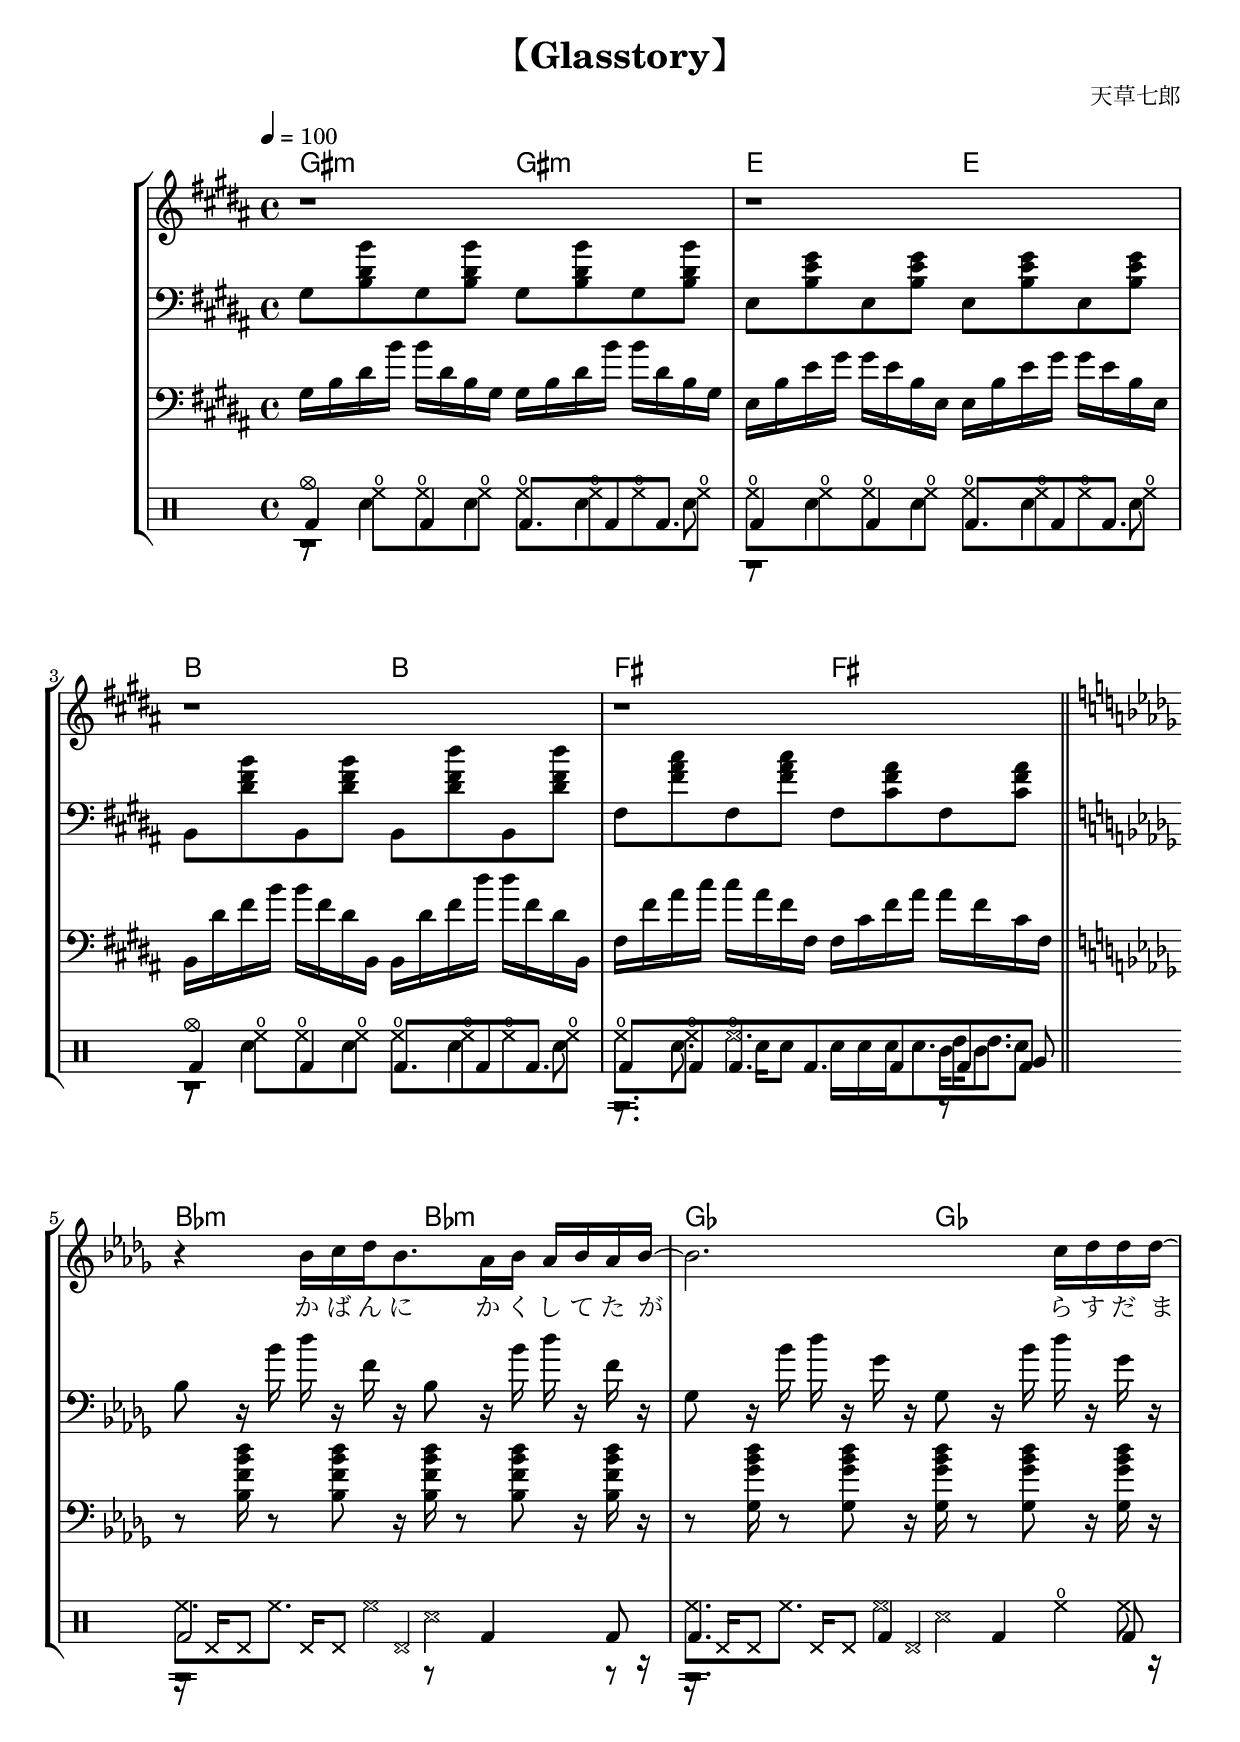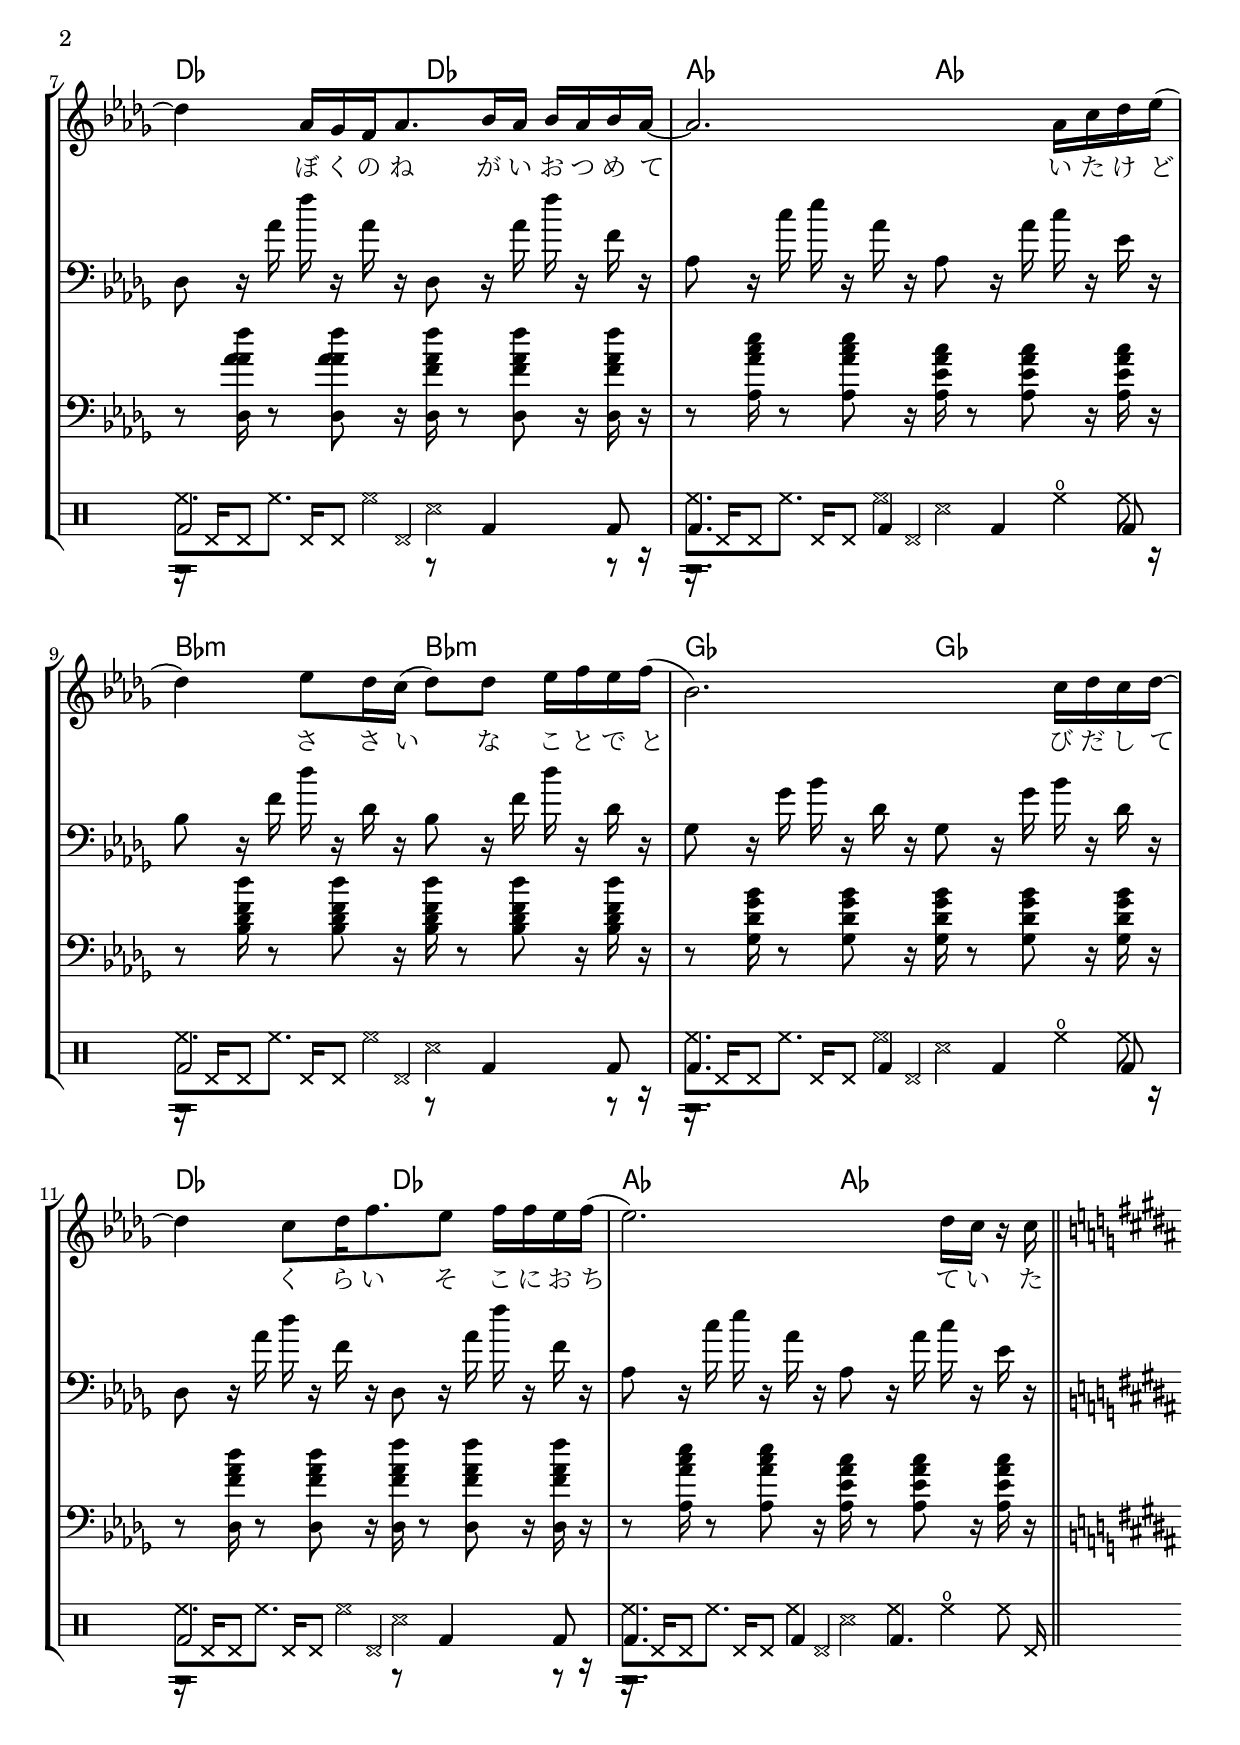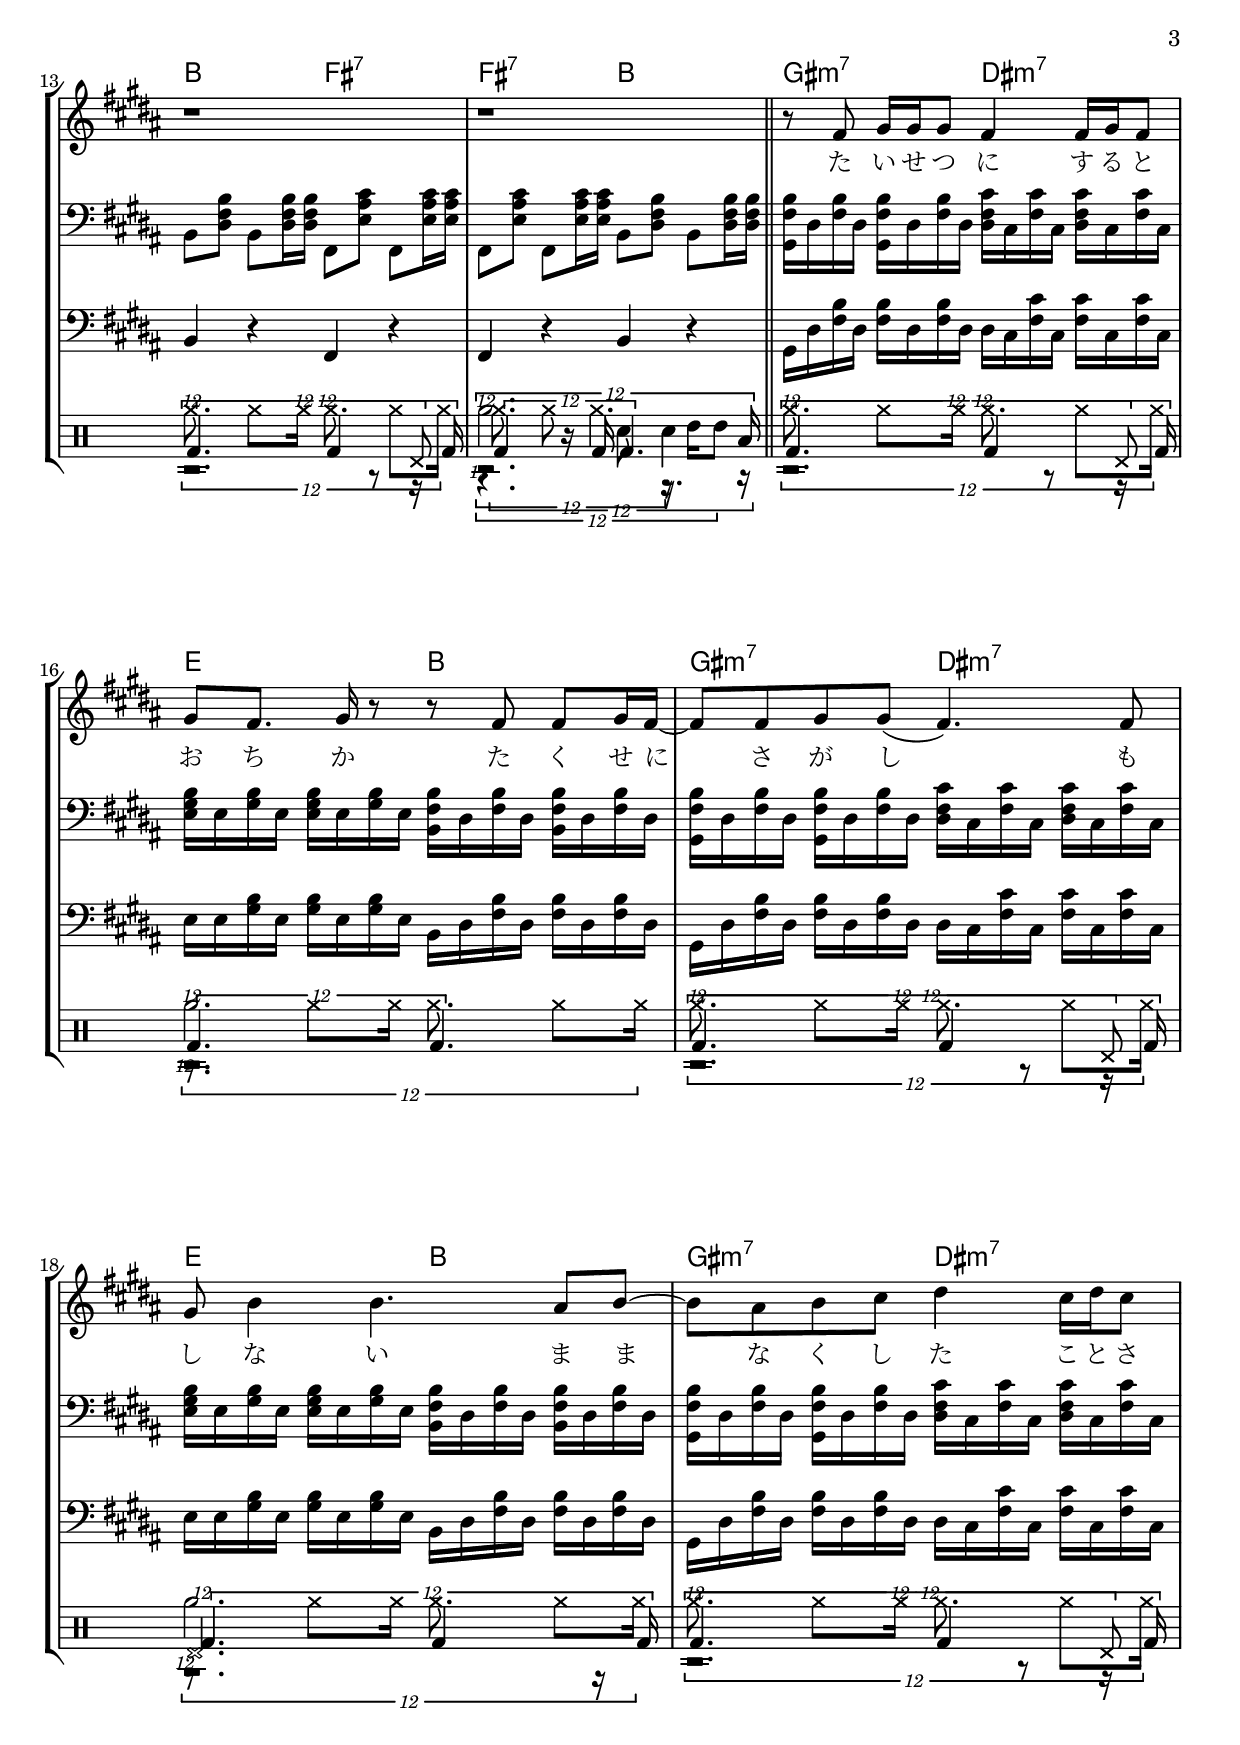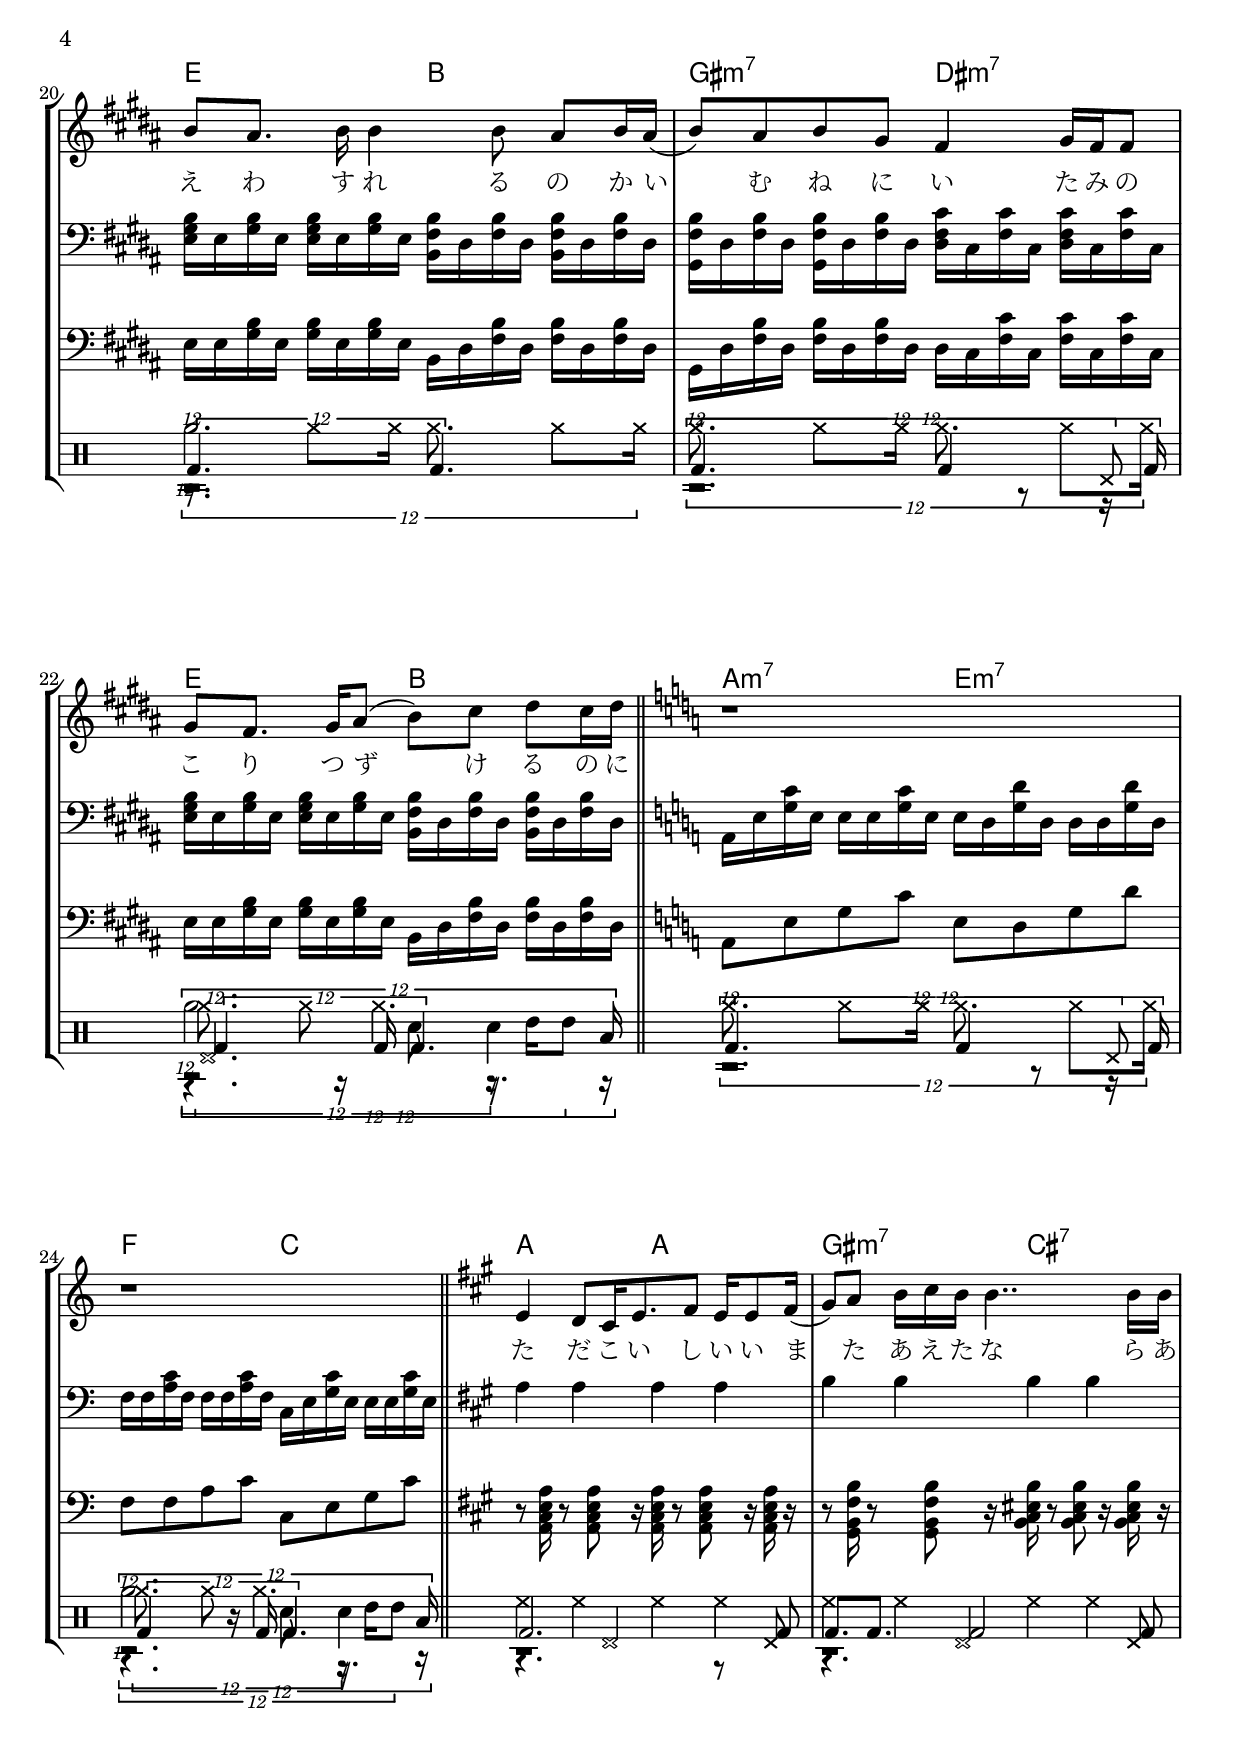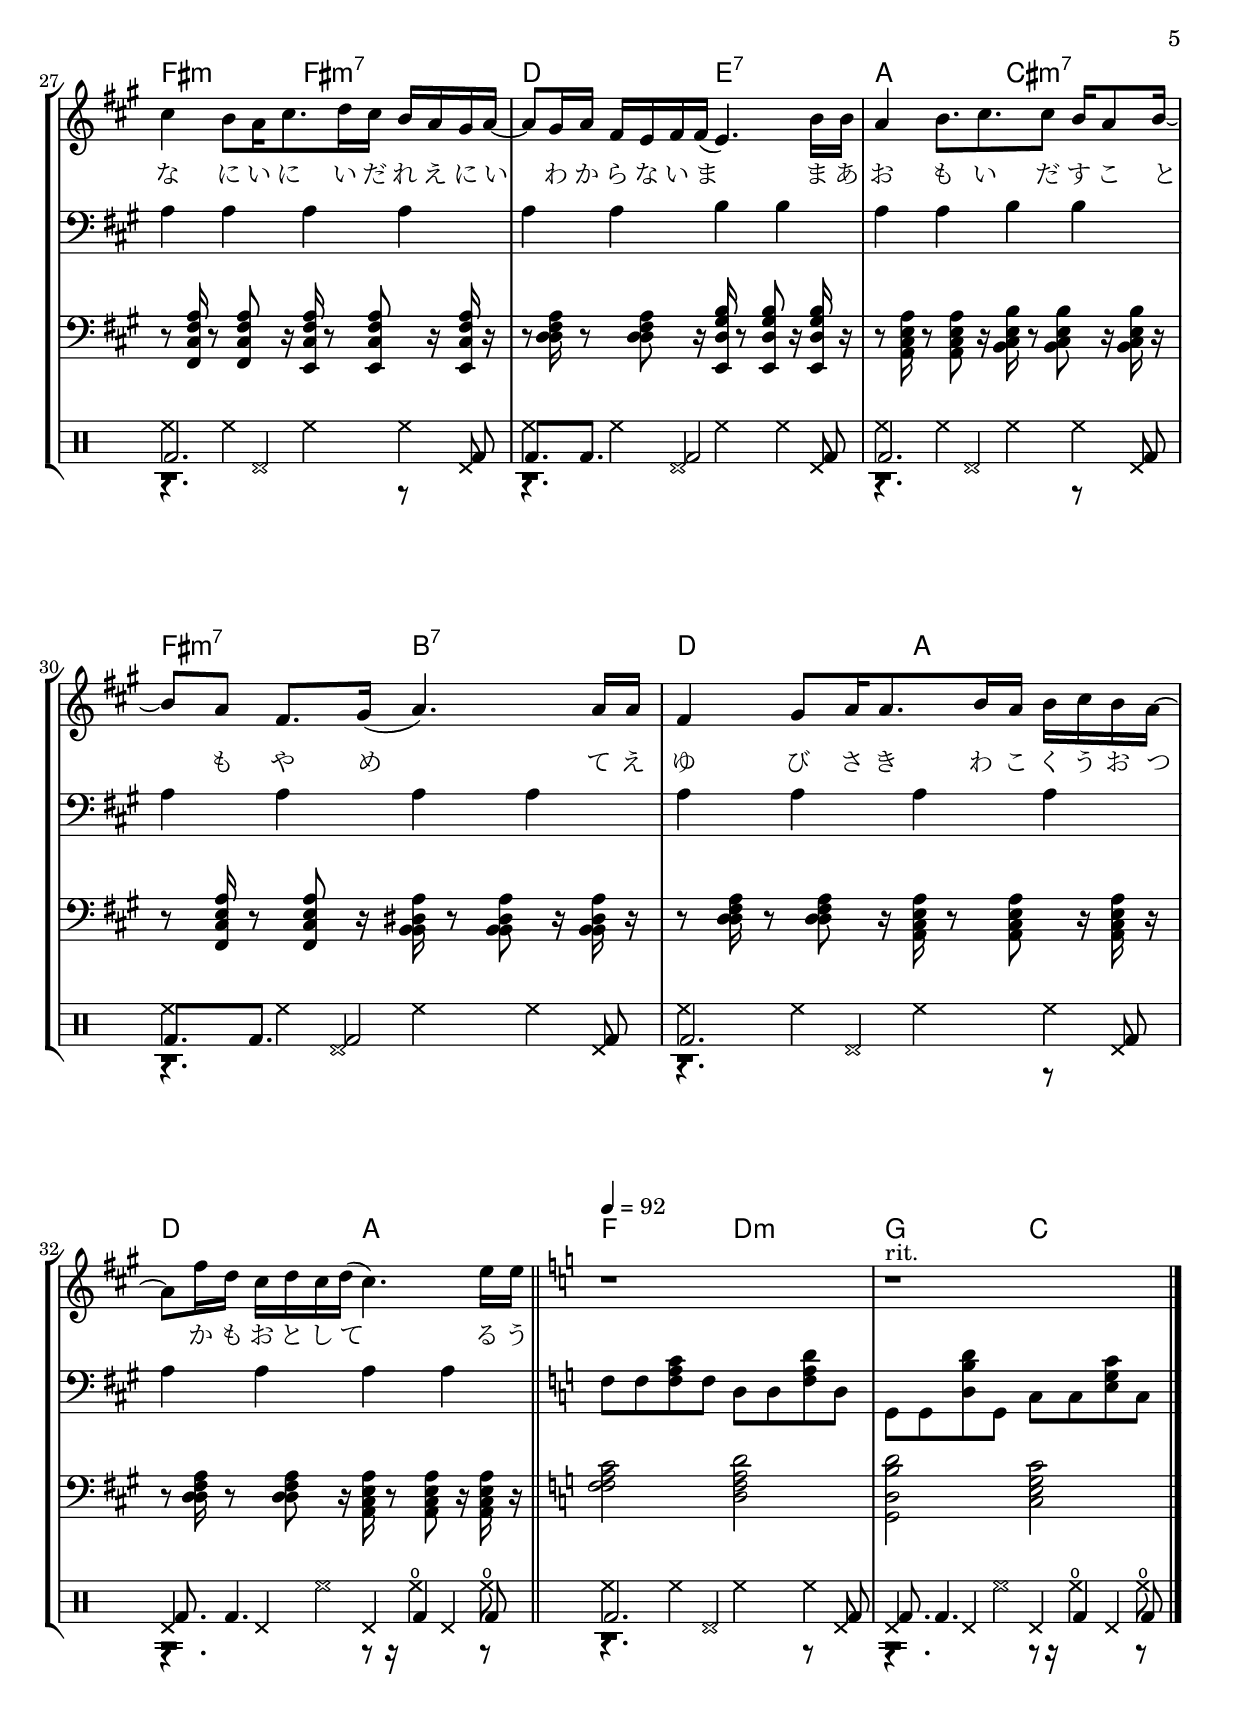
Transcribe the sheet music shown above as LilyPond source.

\version "2.12.1"

\header {
	title = \markup {【Glasstory】}
	composer = \markup \center-column {天草七郎}
}

harmony = \chordmode {
	gis2:m gis:m e e b b fis fis 

	bes:m bes:m ges ges des des as as bes:m bes:m ges ges des des as as 

	b fis:7 fis:7 b 

	gis:min7 dis:min7 e b gis:min7 dis:min7 e b gis:min7 dis:min7 e b gis:min7 dis:min7 e b 

	a:min7 e:min7 f c 

	a a gis:min7 cis:7 fis:m fis:min7 d e:7 a cis:min7 fis:min7 b:7 d a d a 

	f d:m g c 
}

melody = {
	\key b \major
	\tempo 4 = 100
	r1 | r1 | r1 | r1   
	\set Staff.midiInstrument = #"mmi0.40"
		\key des \major
r4 bes'16  c''16  des''16  bes'8.  as'16  bes'16  as'16  bes'16  as'16  bes'16~ 
	bes'2.  c''16  des''16  des''16  des''16~ 
	des''4  as'16  ges'16  f'16  as'8.  bes'16  as'16  bes'16  as'16  bes'16  as'16~ 
	as'2.  as'16  c''16  des''16  es''16 
	(des''4)  es''8  des''16  c''16  (des''8)  des''8  es''16  f''16  es''16  f''16 
	(bes'2.)  c''16  des''16  c''16  des''16~ 
	des''4  c''8  des''16  f''8.  es''8  f''16  f''16  es''16  f''16 
	(es''2.)  des''16  c''16  r16  c''16
	\key b \major
	r1 | r1   
	\set Staff.midiInstrument = #"mmi0.40"
	r8 fis'8  gis'16  gis'16  gis'8  fis'4  fis'16  gis'16  fis'8 
	gis'8  fis'8.  gis'16  r8  r8  fis'8  fis'8  gis'16  fis'16~ 
	fis'8  fis'8  gis'8  gis'8  (fis'4.)  fis'8 
	gis'8  b'4  b'4.  ais'8  b'8~ 
	b'8  ais'8  b'8  cis''8  dis''4  cis''16  dis''16  cis''8 
	b'8  ais'8.  b'16  b'4  b'8  ais'8  b'16  ais'16 
	(b'8)  ais'8  b'8  gis'8  fis'4  gis'16  fis'16  fis'8 
	gis'8  fis'8.  gis'16  ais'8  (b'8)  cis''8  dis''8  cis''16  dis''16
	\key c \major
	r1 | r1   
	\set Staff.midiInstrument = #"mmi0.40"
		\key a \major
 e'4  d'8  cis'16  e'8.  fis'8  e'16  e'8  fis'16 
	(gis'8)  a'8  b'16  cis''16  b'16  b'4..  b'16  b'16 
	cis''4  b'8  a'16  cis''8.  d''16  cis''16  b'16  a'16  gis'16  a'16~ 
	a'8  gis'16  a'16  fis'16  e'16  fis'16  fis'16  (e'4.)  b'16  b'16 
	a'4  b'8.  cis''8.  cis''8  b'16  a'8  b'16~ 
	b'8  a'8  fis'8.  gis'16  (a'4.)  a'16  a'16 
	fis'4  gis'8  a'16  a'8.  b'16  a'16  b'16  cis''16  b'16  a'16~ 
	a'8  fis''16  d''16  cis''16  d''16  cis''16  d''16  (cis''4.)  e''16  e''16
	\key c \major
	\tempo 4 = 92
	r1 | r1^"rit." \bar "|."
}

words = \lyricmode {
	
	か  ば  ん  に  か  く  し  て  た  が  ら  す  だ  ま  ぼ  く  の  ね  が  い  お  つ  め  て  い  た  け  ど  さ  さ  い  な  こ  と  で  と  び  だ  し  て  く  ら  い  そ  こ  に  お  ち  て  い  た  
	
	た  い  せ  つ  に  す  る  と  お  ち  か  た  く  せ  に  さ  が  し  も  し  な  い  ま  ま  な  く  し  た  こ  と  さ  え  わ  す  れ  る  の  か  い  む  ね  に  い  た  み  の  こ  り  つ  ず  け  る  の  に  
	
	た  だ  こ  い  し  い  い  ま  た  あ  え  た  な  ら  あ  な  に  い  に  い  だ  れ  え  に  い  わ  か  ら  な  い  ま  ま  あ  お  も  い  だ  す  こ  と  も  や  め  て  え  ゆ  び  さ  き  わ  こ  く  う  お  つ  か  も  お  と  し  て  る  う  
	
}

tempochange = {
	\tempo 4 = 100
	r1 | r1 | r1 | r1 \bar "||"
	\tempo 4 = 100
	r1 | r1 | r1 | r1 | r1 | r1 | r1 | r1 \bar "||"
	\tempo 4 = 100
	r1 | r1 \bar "||"
	\tempo 4 = 100
	r1 | r1 | r1 | r1 | r1 | r1 | r1 | r1 \bar "||"
	\tempo 4 = 100
	r1 | r1 \bar "||"
	\tempo 4 = 100
	r1 | r1 | r1 | r1 | r1 | r1 | r1 | r1 \bar "||"
	\tempo 4 = 92
	r1 | \tempo 4 = 69 r2 \tempo 4 = 61 r2 \bar "|."
}

mainacc = {
	\clef bass
	\set Staff.midiInstrument = #"Violin"
	\key b \major
	\tempo 4 = 100
	gis8 <b dis' b'> gis <b dis' b'>
	gis8 <b dis' b'> gis <b dis' b'>
	e8 <b e' gis'> e <b e' gis'>
	e8 <b e' gis'> e <b e' gis'>
	b,8 <dis' fis' b'> b, <dis' fis' b'>
	b,8 <dis' fis' dis''> b, <dis' fis' dis''>
	fis8 <fis' ais' cis''> fis <fis' ais' cis''>
	fis8 <cis' fis' ais'> fis <cis' fis' ais'>
	\bar "||"

	\set Staff.midiInstrument = #"Overdriven Guitar"
	\key des \major
	bes8r16bes'16des''16r16f'16r16
	bes8r16bes'16des''16r16f'16r16
	ges8r16bes'16des''16r16ges'16r16
	ges8r16bes'16des''16r16ges'16r16
	des8r16as'16f''16r16as'16r16
	des8r16as'16f''16r16f'16r16
	as8r16c''16es''16r16as'16r16
	as8r16as'16c''16r16es'16r16
	bes8r16f'16des''16r16des'16r16
	bes8r16f'16des''16r16des'16r16
	ges8r16ges'16bes'16r16des'16r16
	ges8r16ges'16bes'16r16des'16r16
	des8r16as'16des''16r16f'16r16
	des8r16as'16f''16r16f'16r16
	as8r16c''16es''16r16as'16r16
	as8r16as'16c''16r16es'16r16
	\bar "||"

	\set Staff.midiInstrument = #"Accordion"
	\key b \major
	b,8 <dis fis b> b, <dis fis b>16 <dis fis b>
	fis,8 <e ais cis'> fis, <e ais cis'>16 <e ais cis'>
	fis,8 <e ais cis'> fis, <e ais cis'>16 <e ais cis'>
	b,8 <dis fis b> b, <dis fis b>16 <dis fis b>
	\bar "||"

	\set Staff.midiInstrument = #"Acoustic Guitar (nylon)"
	<gis, fis b>16 dis16 <fis b>16 dis16   <gis, fis b>16 dis16 <fis b>16 dis16
	<dis fis cis'>16 cis16 <fis cis'>16 cis16   <dis fis cis'>16 cis16 <fis cis'>16 cis16
	<e gis b>16 e16 <gis b>16 e16   <e gis b>16 e16 <gis b>16 e16
	<b, fis b>16 dis16 <fis b>16 dis16   <b, fis b>16 dis16 <fis b>16 dis16
	<gis, fis b>16 dis16 <fis b>16 dis16   <gis, fis b>16 dis16 <fis b>16 dis16
	<dis fis cis'>16 cis16 <fis cis'>16 cis16   <dis fis cis'>16 cis16 <fis cis'>16 cis16
	<e gis b>16 e16 <gis b>16 e16   <e gis b>16 e16 <gis b>16 e16
	<b, fis b>16 dis16 <fis b>16 dis16   <b, fis b>16 dis16 <fis b>16 dis16
	<gis, fis b>16 dis16 <fis b>16 dis16   <gis, fis b>16 dis16 <fis b>16 dis16
	<dis fis cis'>16 cis16 <fis cis'>16 cis16   <dis fis cis'>16 cis16 <fis cis'>16 cis16
	<e gis b>16 e16 <gis b>16 e16   <e gis b>16 e16 <gis b>16 e16
	<b, fis b>16 dis16 <fis b>16 dis16   <b, fis b>16 dis16 <fis b>16 dis16
	<gis, fis b>16 dis16 <fis b>16 dis16   <gis, fis b>16 dis16 <fis b>16 dis16
	<dis fis cis'>16 cis16 <fis cis'>16 cis16   <dis fis cis'>16 cis16 <fis cis'>16 cis16
	<e gis b>16 e16 <gis b>16 e16   <e gis b>16 e16 <gis b>16 e16
	<b, fis b>16 dis16 <fis b>16 dis16   <b, fis b>16 dis16 <fis b>16 dis16
	\bar "||"

	\set Staff.midiInstrument = #"Acoustic Guitar (nylon)"
	\key c \major
	a,16 e <g c'> e e e <g c'> e
	e16 d <g d'> d d d <g d'> d
	f16 f <a c'> f f f <a c'> f
	c16 e <g c'> e e e <g c'> e
	\bar "||"

	\set Staff.midiInstrument = #"Electric Piano2"
	\key a \major
	a4 a4
	a4 a4
	b4 b4
	b4 b4
	a4 a4
	a4 a4
	a4 a4
	b4 b4
	a4 a4
	b4 b4
	a4 a4
	a4 a4
	a4 a4
	a4 a4
	a4 a4
	a4 a4
	\bar "||"

	\set Staff.midiInstrument = #"Tinkle Bell"
	\key c \major
	\tempo 4 = 92
	f8 f8 <f a c'>8 f8
	d8 d8 <f a d'>8 d8
	g,8 g,8 <d b d'>8 g,8
	c8 c8 <e g c'>8 c8
	\bar "|."
}

subacc = {
	\clef bass
	\set Staff.midiInstrument = #"Accordion"
	\key b \major
	\tempo 4 = 100
	gis16 b dis' b' b' dis' b gis
	gis16 b dis' b' b' dis' b gis
	e16 b e' gis' gis' e' b e
	e16 b e' gis' gis' e' b e
	b,16 dis' fis' b' b' fis' dis' b,
	b,16 dis' fis' dis'' dis'' fis' dis' b,
	fis16 fis' ais' cis'' cis'' ais' fis' fis
	fis16 cis' fis' ais' ais' fis' cis' fis
	\bar "||"

	\set Staff.midiInstrument = #"Accordion"
	\key des \major
	r8 <bes f' bes' des''>16 r8 <bes f' bes' des''>8 r16
	<bes f' bes' des''>16 r8      <bes f' bes' des''>8 r16 <bes f' bes' des''>16 r16
	r8 <ges ges' bes' des''>16 r8 <ges ges' bes' des''>8 r16
	<ges ges' bes' des''>16 r8      <ges ges' bes' des''>8 r16 <ges ges' bes' des''>16 r16
	r8 <des as' as' f''>16 r8 <des as' as' f''>8 r16
	<des f' as' f''>16 r8      <des f' as' f''>8 r16 <des f' as' f''>16 r16
	r8 <as as' c'' es''>16 r8 <as as' c'' es''>8 r16
	<as es' as' c''>16 r8      <as es' as' c''>8 r16 <as es' as' c''>16 r16
	r8 <bes des' f' des''>16 r8 <bes des' f' des''>8 r16
	<bes des' f' des''>16 r8      <bes des' f' des''>8 r16 <bes des' f' des''>16 r16
	r8 <ges des' ges' bes'>16 r8 <ges des' ges' bes'>8 r16
	<ges des' ges' bes'>16 r8      <ges des' ges' bes'>8 r16 <ges des' ges' bes'>16 r16
	r8 <des f' as' des''>16 r8 <des f' as' des''>8 r16
	<des f' as' f''>16 r8      <des f' as' f''>8 r16 <des f' as' f''>16 r16
	r8 <as as' c'' es''>16 r8 <as as' c'' es''>8 r16
	<as es' as' c''>16 r8      <as es' as' c''>8 r16 <as es' as' c''>16 r16
	\bar "||"

	\set Staff.midiInstrument = #"Violin"
	\key b \major
	b,4 r4
	fis,4 r4
	fis,4 r4
	b,4 r4
	\bar "||"

	\set Staff.midiInstrument = #"Accordion"
	gis,16 dis <fis b> dis <fis b> dis <fis b> dis
	dis16 cis <fis cis'> cis <fis cis'> cis <fis cis'> cis
	e16 e <gis b> e <gis b> e <gis b> e
	b,16 dis <fis b> dis <fis b> dis <fis b> dis
	gis,16 dis <fis b> dis <fis b> dis <fis b> dis
	dis16 cis <fis cis'> cis <fis cis'> cis <fis cis'> cis
	e16 e <gis b> e <gis b> e <gis b> e
	b,16 dis <fis b> dis <fis b> dis <fis b> dis
	gis,16 dis <fis b> dis <fis b> dis <fis b> dis
	dis16 cis <fis cis'> cis <fis cis'> cis <fis cis'> cis
	e16 e <gis b> e <gis b> e <gis b> e
	b,16 dis <fis b> dis <fis b> dis <fis b> dis
	gis,16 dis <fis b> dis <fis b> dis <fis b> dis
	dis16 cis <fis cis'> cis <fis cis'> cis <fis cis'> cis
	e16 e <gis b> e <gis b> e <gis b> e
	b,16 dis <fis b> dis <fis b> dis <fis b> dis
	\bar "||"

	\set Staff.midiInstrument = #"Violin"
	\key c \major
	a,8 e8 g8 c'8
	e8 d8 g8 d'8
	f8 f8 a8 c'8
	c8 e8 g8 c'8
	\bar "||"

	\set Staff.midiInstrument = #"Synth Voice"
	\key a \major
	r8 <a, cis e a>16 r8 <a, cis e a>8 r16
	<a, cis e a>16 r8      <a, cis e a>8 r16 <a, cis e a>16 r16
	r8 <gis, b, fis b>16 r8 <gis, b, fis b>8 r16
	<cis b, eis b>16 r8      <cis b, eis b>8 r16 <cis b, eis b>16 r16
	r8 <fis, cis fis a>16 r8 <fis, cis fis a>8 r16
	<e, cis fis a>16 r8      <e, cis fis a>8 r16 <e, cis fis a>16 r16
	r8 <d d fis a>16 r8 <d d fis a>8 r16
	<e, d gis b>16 r8      <e, d gis b>8 r16 <e, d gis b>16 r16
	r8 <a, cis e a>16 r8 <a, cis e a>8 r16
	<cis b, e b>16 r8      <cis b, e b>8 r16 <cis b, e b>16 r16
	r8 <fis, cis e a>16 r8 <fis, cis e a>8 r16
	<b, b, dis a>16 r8      <b, b, dis a>8 r16 <b, b, dis a>16 r16
	r8 <d d fis a>16 r8 <d d fis a>8 r16
	<a, cis e a>16 r8      <a, cis e a>8 r16 <a, cis e a>16 r16
	r8 <d d fis a>16 r8 <d d fis a>8 r16
	<a, cis e a>16 r8      <a, cis e a>8 r16 <a, cis e a>16 r16
	\bar "||"

	\set Staff.midiInstrument = #"FX 1 (rain)"
	\key c \major
	\tempo 4 = 92
	<f f a c'>2
	<d f a d'>2
	<g, d b d'>2
	<c e g c'>2
	\bar "|."
}

percA = {
	\drummode {
	r8 hho8 hho8 hho8 hho8 hho8 hho8 hho8  |hho8 hho8 hho8 hho8 hho8 hho8 hho8 hho8  |r8 hho8 hho8 hho8 hho8 hho8 hho8 hho8  |hho8 hho8 hho2.  \bar "||"
	r1  |r2. hho4  |r1  |r2. hho4  |r1  |r2. hho4  |r1  |r2. hho4  \bar "||"
	\times 16/12{ cymr8. cymr8 cymr16 cymr8. cymr8 cymr16 } |\times 16/12{ cymr8. cymr8 cymr4. r16 } \bar "||"
	\times 16/12{ cymr8. cymr8 cymr16 cymr8. cymr8 cymr16 } |\times 16/12{ r8. cymr8 cymr16 cymr8. cymr8 cymr16 } |\times 16/12{ cymr8. cymr8 cymr16 cymr8. cymr8 cymr16 } |\times 16/12{ r8. cymr8 cymr16 cymr8. cymr8 cymr16 } |\times 16/12{ cymr8. cymr8 cymr16 cymr8. cymr8 cymr16 } |\times 16/12{ r8. cymr8 cymr16 cymr8. cymr8 cymr16 } |\times 16/12{ cymr8. cymr8 cymr16 cymr8. cymr8 cymr16 } |\times 16/12{ cymr8. cymr8 cymr4. r16 } \bar "||"
	\times 16/12{ cymr8. cymr8 cymr16 cymr8. cymr8 cymr16 } |\times 16/12{ cymr8. cymr8 cymr4. r16 } \bar "||"
	r1  |r1  |r1  |r1  |r1  |r1  |r1  |r2 r8 hho4 hho8  \bar "||"
	r1  |r2 r8 hho4 hho8  \bar "|."
	}
}

percB = {
	\drummode {
	r8 sn4 sn4 sn4 sn8  |r8 sn4 sn4 sn4 sn8  |r8 sn4 sn4 sn4 sn8  |r8 sn8. sn16 sn8 sn16 sn16 sn16 sn8. sn8  \bar "||"
	r16 hhp16 hhp8 hhp16 hhp8 hhp2 r16  |r16 hhp16 hhp8 hhp16 hhp8 hhp2 r16  |r16 hhp16 hhp8 hhp16 hhp8 hhp2 r16  |r16 hhp16 hhp8 hhp16 hhp8 hhp2 r16  |r16 hhp16 hhp8 hhp16 hhp8 hhp2 r16  |r16 hhp16 hhp8 hhp16 hhp8 hhp2 r16  |r16 hhp16 hhp8 hhp16 hhp8 hhp2 r16  |r16 hhp16 hhp8 hhp16 hhp8 hhp2 hhp16  \bar "||"
	\times 16/12{ r2 r8 hhp8 } |\times 16/12{ r2. } \bar "||"
	\times 16/12{ r2 r8 hhp8 } |\times 16/12{ r2. } |\times 16/12{ r2 r8 hhp8 } |\times 16/12{ hhp2. } |\times 16/12{ r2 r8 hhp8 } |\times 16/12{ r2. } |\times 16/12{ r2 r8 hhp8 } |\times 16/12{ hhp2. } \bar "||"
	\times 16/12{ r2 r8 hhp8 } |\times 16/12{ r2. } \bar "||"
	r4. hhp2 hhp8  |r4. hhp2 hhp8  |r4. hhp2 hhp8  |r4. hhp2 hhp8  |r4. hhp2 hhp8  |r4. hhp2 hhp8  |r4. hhp2 hhp8  |hhp4 hhp4 hhp4 hhp4  \bar "||"
	r4. hhp2 hhp8  |hhp4 hhp4 hhp4 hhp4  \bar "|."
	}
}

percC = {
	\drummode {
	bd4 bd4 bd8. bd8 bd8.  |bd4 bd4 bd8. bd8 bd8.  |bd4 bd4 bd8. bd8 bd8.  |bd8 bd8 bd8. bd8. bd8 bd8 bd8  \bar "||"
	hh8. hh8. hh2 r8  |hh8. hh8. hh2 hh8  |hh8. hh8. hh2 r8  |hh8. hh8. hh2 hh8  |hh8. hh8. hh2 r8  |hh8. hh8. hh2 hh8  |hh8. hh8. hh2 r8  |hh8. hh8. hh4 hh4 hh8  \bar "||"
	\times 16/12{ bd4. bd4 r16 bd16 } |\times 16/12{ bd4 r16 bd16 bd4. } \bar "||"
	\times 16/12{ bd4. bd4 r16 bd16 } |\times 16/12{ bd4. bd4. } |\times 16/12{ bd4. bd4 r16 bd16 } |\times 16/12{ bd4. bd4 r16 bd16 } |\times 16/12{ bd4. bd4 r16 bd16 } |\times 16/12{ bd4. bd4. } |\times 16/12{ bd4. bd4 r16 bd16 } |\times 16/12{ bd4 r16 bd16 bd4. } \bar "||"
	\times 16/12{ bd4. bd4 r16 bd16 } |\times 16/12{ bd4 r16 bd16 bd4. } \bar "||"
	hh4 hh4 hh4 hh4  |hh4 hh4 hh4 hh4  |hh4 hh4 hh4 hh4  |hh4 hh4 hh4 hh4  |hh4 hh4 hh4 hh4  |hh4 hh4 hh4 hh4  |hh4 hh4 hh4 hh4  |r4. hh2 r8  \bar "||"
	hh4 hh4 hh4 hh4  |r4. hh2 r8  \bar "|."
	}
}

percD = {
	\drummode {
	cymc1  |r1  |cymc1  |r1  \bar "||"
	r2 ss2  |r2 ss2  |r2 ss2  |r2 ss2  |r2 ss2  |r2 ss2  |r2 ss2  |r2 ss2  \bar "||"
	\times 16/12{ r2. } |\times 16/12{ rb2. } \bar "||"
	\times 16/12{ r2. } |\times 16/12{ rb2. } |\times 16/12{ r2. } |\times 16/12{ rb2. } |\times 16/12{ r2. } |\times 16/12{ rb2. } |\times 16/12{ r2. } |\times 16/12{ rb2. } \bar "||"
	\times 16/12{ r2. } |\times 16/12{ rb2. } \bar "||"
	bd2. r8 bd8  |bd8. bd8. bd2 bd8  |bd2. r8 bd8  |bd8. bd8. bd2 bd8  |bd2. r8 bd8  |bd8. bd8. bd2 bd8  |bd2. r8 bd8  |bd8. bd4. r16 bd4 bd8  \bar "||"
	bd2. r8 bd8  |bd8. bd4. r16 bd4 bd8  \bar "|."
	}
}

percE = {
	\drummode {
	r1 |r1 |r1 |r2. tommh16 tommh8.  \bar "||"
	bd2 r8 bd4 bd8  |bd4. bd4 bd4 bd8  |bd2 r8 bd4 bd8  |bd4. bd4 bd4 bd8  |bd2 r8 bd4 bd8  |bd4. bd4 bd4 bd8  |bd2 r8 bd4 bd8  |bd4. bd4 bd4.  \bar "||"
	r1 |\times 16/12{ r4. sn8 sn4 } \bar "||"
	r1 |r1 |r1 |r1 |r1 |r1 |r1 |\times 16/12{ r4. sn8 sn4 } \bar "||"
	r1 |\times 16/12{ r4. sn8 sn4 } \bar "||"
	r1 | r1 | r1 | r1 | r1 | r1 | r1 | r1 \bar "||"
	r1 | r1 \bar "|."
	}
}

percF = {
	\drummode {
	r1 |r1 |r1 |r2. r8 tomfh8  \bar "||"
	r1 | r1 | r1 | r1 | r1 | r1 | r1 | r1 \bar "||"
	r1 |\times 16/12{ r2 r16 tommh16 tommh8 } \bar "||"
	r1 |r1 |r1 |r1 |r1 |r1 |r1 |\times 16/12{ r2 r16 tommh16 tommh8 } \bar "||"
	r1 |\times 16/12{ r2 r16 tommh16 tommh8 } \bar "||"
	r1 | r1 | r1 | r1 | r1 | r1 | r1 | r1 \bar "||"
	r1 | r1 \bar "|."
	}
}

percG = {
	\drummode {
	r1 |r1 |r1 |r2. tomml16 tomml8.  \bar "||"
	r1 | r1 | r1 | r1 | r1 | r1 | r1 | r1 \bar "||"
	r1 |\times 16/12{ r2 r8. toml16 } \bar "||"
	r1 |r1 |r1 |r1 |r1 |r1 |r1 |\times 16/12{ r2 r8. toml16 } \bar "||"
	r1 |\times 16/12{ r2 r8. toml16 } \bar "||"
	r1 | r1 | r1 | r1 | r1 | r1 | r1 | r1 \bar "||"
	r1 | r1 \bar "|."
	}
}

\score {
	<<
		\new StaffGroup <<
			\new ChordNames {\harmony}
			\new Voice = "melody" {\melody}
			\new Lyrics \lyricsto "melody" \words
			\new Staff = "mainacc" {\mainacc}
			\new Staff = "subacc" {\subacc}
			\new DrumStaff <<
				\new DrumVoice {\percA}
				\new DrumVoice {\percB}
				\new DrumVoice {\percC}
				\new DrumVoice {\percD}
				\new DrumVoice {\percE}
				\new DrumVoice {\percF}
				\new DrumVoice {\percG}
			>>
		>>
	>>
	\layout { }
}
